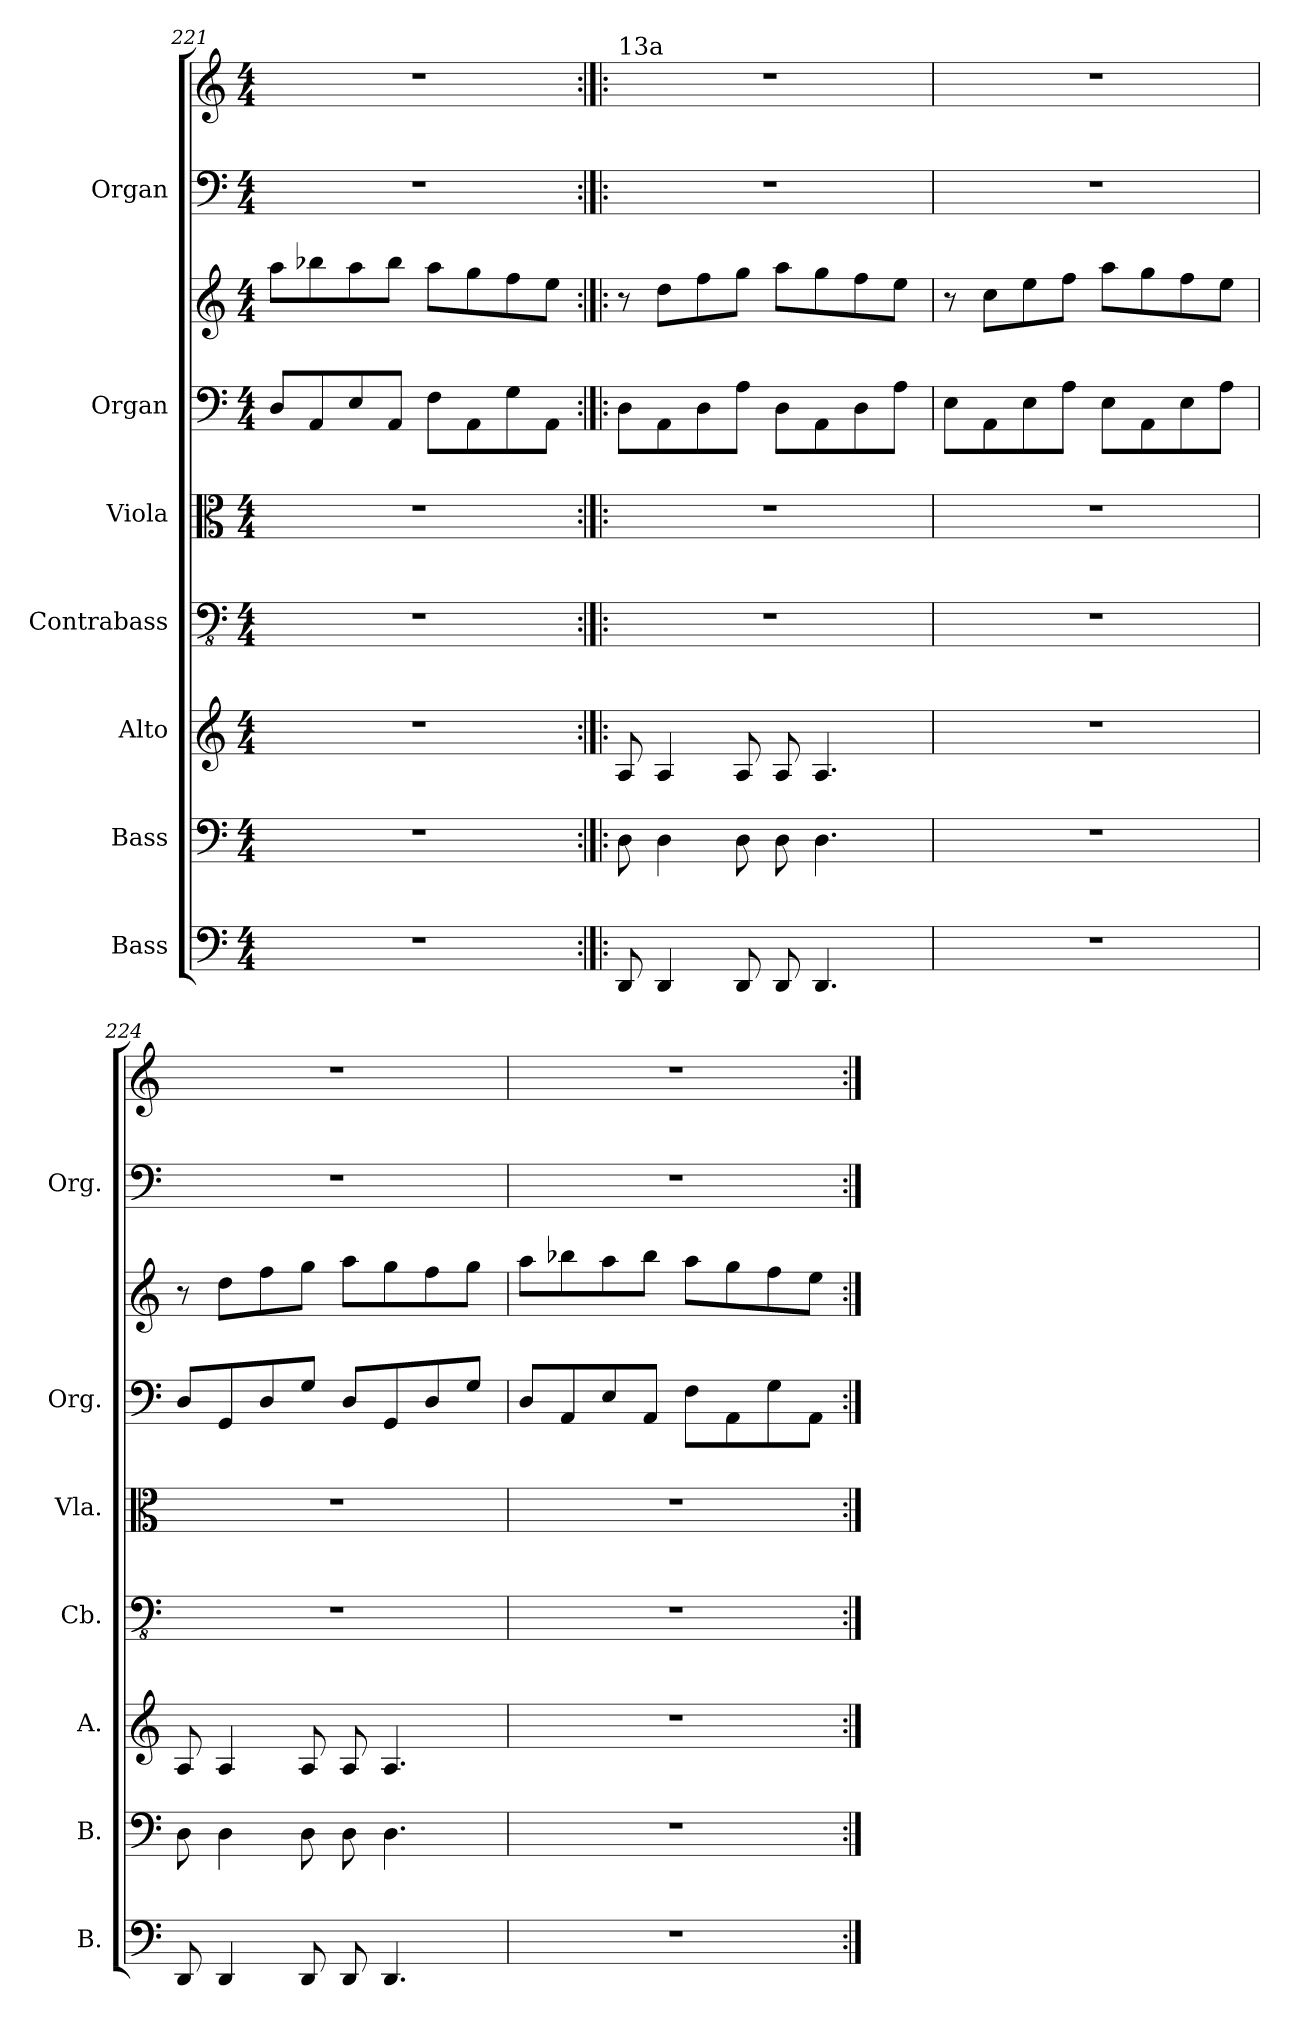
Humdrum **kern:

**kern	**kern	**kern	**kern	**kern	**kern	**kern	**kern	**kern
*part7	*part6	*part5	*part4	*part3	*part2	*part2	*part1	*part1
*staff9	*staff8	*staff7	*staff6	*staff5	*staff4	*staff3	*staff2	*staff1
*I"Bass	*I"Bass	*I"Alto	*I"Contrabass	*I"Viola	*I"Organ	*	*I"Organ	*
*I'B.	*I'B.	*I'A.	*I'Cb.	*I'Vla.	*I'Org.	*	*I'Org.	*
*clefF4	*clefF4	*clefG2	*clefFv4	*clefC3	*clefF4	*clefG2	*clefF4	*clefG2
*	*	*	*ITrd7c12	*	*	*	*	*
*k[]	*k[]	*k[]	*k[]	*k[]	*k[]	*k[]	*k[]	*k[]
*M4/4	*M4/4	*M4/4	*M4/4	*M4/4	*M4/4	*M4/4	*M4/4	*M4/4
=221	=221	=221	=221	=221	=221	=221	=221	=221
1r	1r	1r	1r	1r	8D/L	8aa\L	1r	1r
.	.	.	.	.	8AA/	8bb-X\	.	.
.	.	.	.	.	8E/	8aa\	.	.
.	.	.	.	.	8AA/J	8bb-\J	.	.
.	.	.	.	.	8F\L	8aa\L	.	.
.	.	.	.	.	8AA\	8gg\	.	.
.	.	.	.	.	8G\	8ff\	.	.
.	.	.	.	.	8AA\J	8ee\J	.	.
=222:|!|:	=222:|!|:	=222:|!|:	=222:|!|:	=222:|!|:	=222:|!|:	=222:|!|:	=222:|!|:	=222:|!|:
!	!	!	!	!	!	!	!	!LO:TX:a:t=13a
8DD/	8D\	8A/	1r	1r	8D\L	8r	1r	1r
4DD/	4D\	4A/	.	.	8AA\	8dd\L	.	.
.	.	.	.	.	8D\	8ff\	.	.
8DD/	8D\	8A/	.	.	8A\J	8gg\J	.	.
8DD/	8D\	8A/	.	.	8D\L	8aa\L	.	.
4.DD/	4.D\	4.A/	.	.	8AA\	8gg\	.	.
.	.	.	.	.	8D\	8ff\	.	.
.	.	.	.	.	8A\J	8ee\J	.	.
!!LO:PB:g=z
=223	=223	=223	=223	=223	=223	=223	=223	=223
1r	1r	1r	1r	1r	8E\L	8r	1r	1r
.	.	.	.	.	8AA\	8cc\L	.	.
.	.	.	.	.	8E\	8ee\	.	.
.	.	.	.	.	8A\J	8ff\J	.	.
.	.	.	.	.	8E\L	8aa\L	.	.
.	.	.	.	.	8AA\	8gg\	.	.
.	.	.	.	.	8E\	8ff\	.	.
.	.	.	.	.	8A\J	8ee\J	.	.
=224	=224	=224	=224	=224	=224	=224	=224	=224
8DD/	8D\	8A/	1r	1r	8D/L	8r	1r	1r
4DD/	4D\	4A/	.	.	8GG/	8dd\L	.	.
.	.	.	.	.	8D/	8ff\	.	.
8DD/	8D\	8A/	.	.	8G/J	8gg\J	.	.
8DD/	8D\	8A/	.	.	8D/L	8aa\L	.	.
4.DD/	4.D\	4.A/	.	.	8GG/	8gg\	.	.
.	.	.	.	.	8D/	8ff\	.	.
.	.	.	.	.	8G/J	8gg\J	.	.
=225	=225	=225	=225	=225	=225	=225	=225	=225
1r	1r	1r	1r	1r	8D/L	8aa\L	1r	1r
.	.	.	.	.	8AA/	8bb-X\	.	.
.	.	.	.	.	8E/	8aa\	.	.
.	.	.	.	.	8AA/J	8bb-\J	.	.
.	.	.	.	.	8F\L	8aa\L	.	.
.	.	.	.	.	8AA\	8gg\	.	.
.	.	.	.	.	8G\	8ff\	.	.
.	.	.	.	.	8AA\J	8ee\J	.	.
=:|!	=:|!	=:|!	=:|!	=:|!	=:|!	=:|!	=:|!	=:|!
*-	*-	*-	*-	*-	*-	*-	*-	*-
